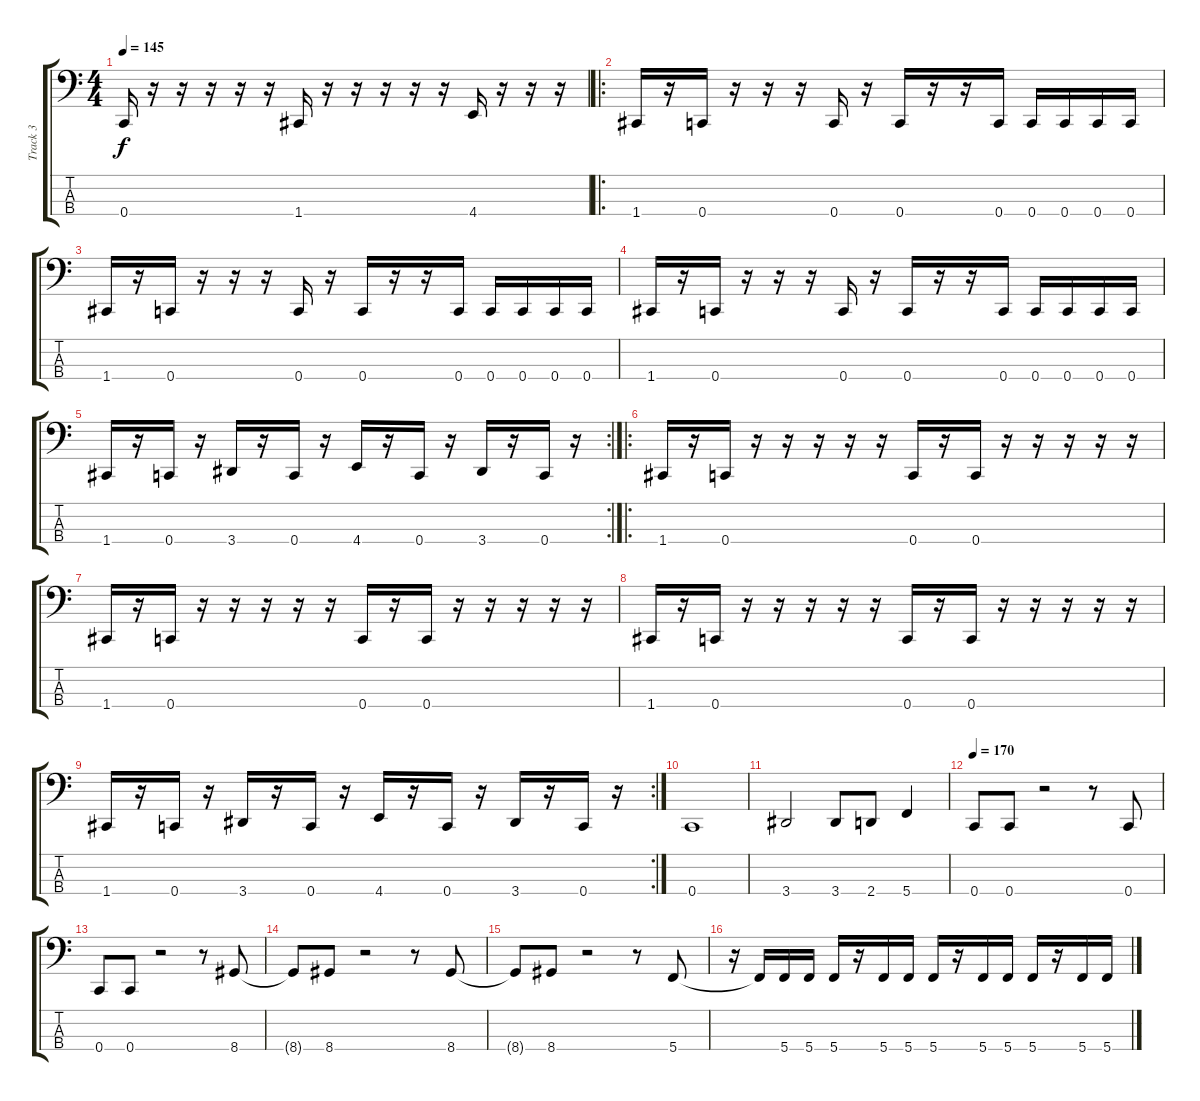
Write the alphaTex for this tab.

\track ("Track 3" "Track 3") {instrument electricbassfinger}
\staff {score tabs}
\tuning (F2 C2 G1 C1) {hide}
\ts (4 4)
\tempo 145
\clef f4
\ks c
0.4.16{dy f} r.16 r.16 r.16 r.16 r.16 1.4.16 r.16 r.16 r.16 r.16 r.16 4.4.16 r.16 r.16 r.16 |
\ro
1.4.16 r.16 0.4.16 r.16 r.16 r.16 0.4.16 r.16 0.4.16 r.16 r.16 0.4.16 0.4.16 0.4.16 0.4.16 0.4.16 |
1.4.16 r.16 0.4.16 r.16 r.16 r.16 0.4.16 r.16 0.4.16 r.16 r.16 0.4.16 0.4.16 0.4.16 0.4.16 0.4.16 |
1.4.16 r.16 0.4.16 r.16 r.16 r.16 0.4.16 r.16 0.4.16 r.16 r.16 0.4.16 0.4.16 0.4.16 0.4.16 0.4.16 |
\rc 2
1.4.16 r.16 0.4.16 r.16 3.4.16 r.16 0.4.16 r.16 4.4.16 r.16 0.4.16 r.16 3.4.16 r.16 0.4.16 r.16 |
\ro
1.4.16 r.16 0.4.16 r.16 r.16 r.16 r.16 r.16 0.4.16 r.16 0.4.16 r.16 r.16 r.16 r.16 r.16 |
1.4.16 r.16 0.4.16 r.16 r.16 r.16 r.16 r.16 0.4.16 r.16 0.4.16 r.16 r.16 r.16 r.16 r.16 |
1.4.16 r.16 0.4.16 r.16 r.16 r.16 r.16 r.16 0.4.16 r.16 0.4.16 r.16 r.16 r.16 r.16 r.16 |
\rc 2
1.4.16 r.16 0.4.16 r.16 3.4.16 r.16 0.4.16 r.16 4.4.16 r.16 0.4.16 r.16 3.4.16 r.16 0.4.16 r.16 |
0.4.1 |
3.4.2 3.4.8 2.4.8 5.4.4 |
\tempo 170
0.4.8 0.4.8 r.2 r.8 0.4.8 |
0.4.8 0.4.8 r.2 r.8 8.4.8 |
8.4{t}.8 8.4.8 r.2 r.8 8.4.8 |
8.4{t}.8 8.4.8 r.2 r.8 5.4.8 |
r.16 5.4{t}.16 5.4.16 5.4.16 5.4.16 r.16 5.4.16 5.4.16 5.4.16 r.16 5.4.16 5.4.16 5.4.16 r.16 5.4.16 5.4.16
